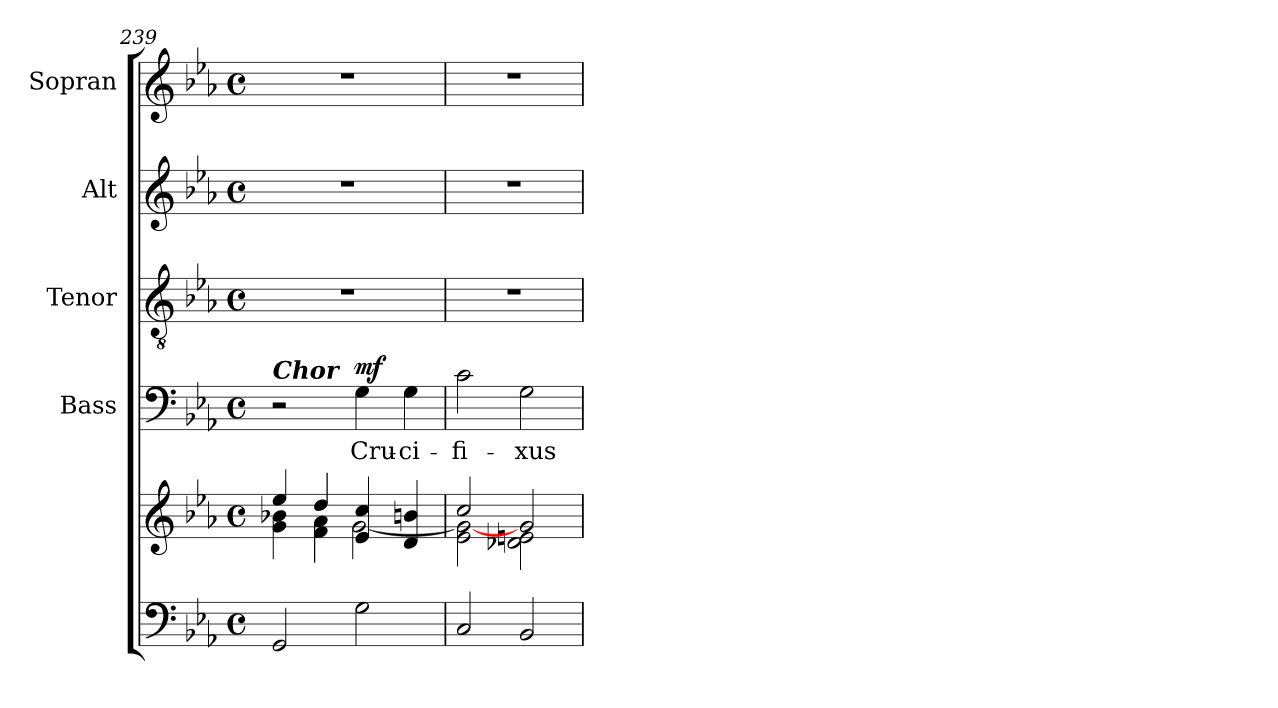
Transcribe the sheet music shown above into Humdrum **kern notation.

**kern	**kern	**kern	**text	**dynam	**kern	**kern	**kern
*part5	*part5	*part4	*part4	*part4	*part3	*part2	*part1
*staff6	*staff5	*staff4	*staff4	*staff4	*staff3	*staff2	*staff1
*	*	*I"Bass	*	*	*I"Tenor	*I"Alt	*I"Sopran
*	*	*I'B.	*	*	*I'T.	*I'A.	*I'S.
*clefF4	*clefG2	*clefF4	*	*	*clefGv2	*clefG2	*clefG2
*k[b-e-a-]	*k[b-e-a-]	*k[b-e-a-]	*	*	*k[b-e-a-]	*k[b-e-a-]	*k[b-e-a-]
*E-:	*E-:	*E-:	*	*	*E-:	*E-:	*E-:
*M4/4	*M4/4	*M4/4	*	*	*M4/4	*M4/4	*M4/4
*met(c)	*met(c)	*met(c)	*	*	*met(c)	*met(c)	*met(c)
=239	=239	=239	=239	=239	=239	=239	=239
*	*^	*	*	*	*	*	*
!	!	!	!LO:TX:a:Bi:t=Chor	!	!	!	!	!
2GG/	4ee-/	4g\ 4b-X\	2r	.	.	1r	1r	1r
.	4dd/	4f\ 4a-\	.	.	.	.	.	.
!	!	!	!	!LO:LY:b	!LO:DY:a	!	!	!
2G\	4e-/ 4cc/	[<2g\	4G\	Cru-	mf	.	.	.
!	!	!	!	!LO:LY:b	!	!	!	!
.	4d/ 4bn/	.	4G\	-ci-	.	.	.	.
!!LO:LB:g=z
=240	=240	=240	=240	=240	=240	=240	=240	=240
!	!	!	!	!LO:LY:b	!	!	!	!
2C/	2cc/	2e-\ 2g\_	2c\	-fi-	.	1r	1r	1r
!	!	!	!	!LO:LY:b	!	!	!	!
2BB-/	2g/	2d-X\ 2en\	2G\	-xus	.	.	.	.
*	*v	*v	*	*	*	*	*	*
=	=	=	=	=	=	=	=
*-	*-	*-	*-	*-	*-	*-	*-
